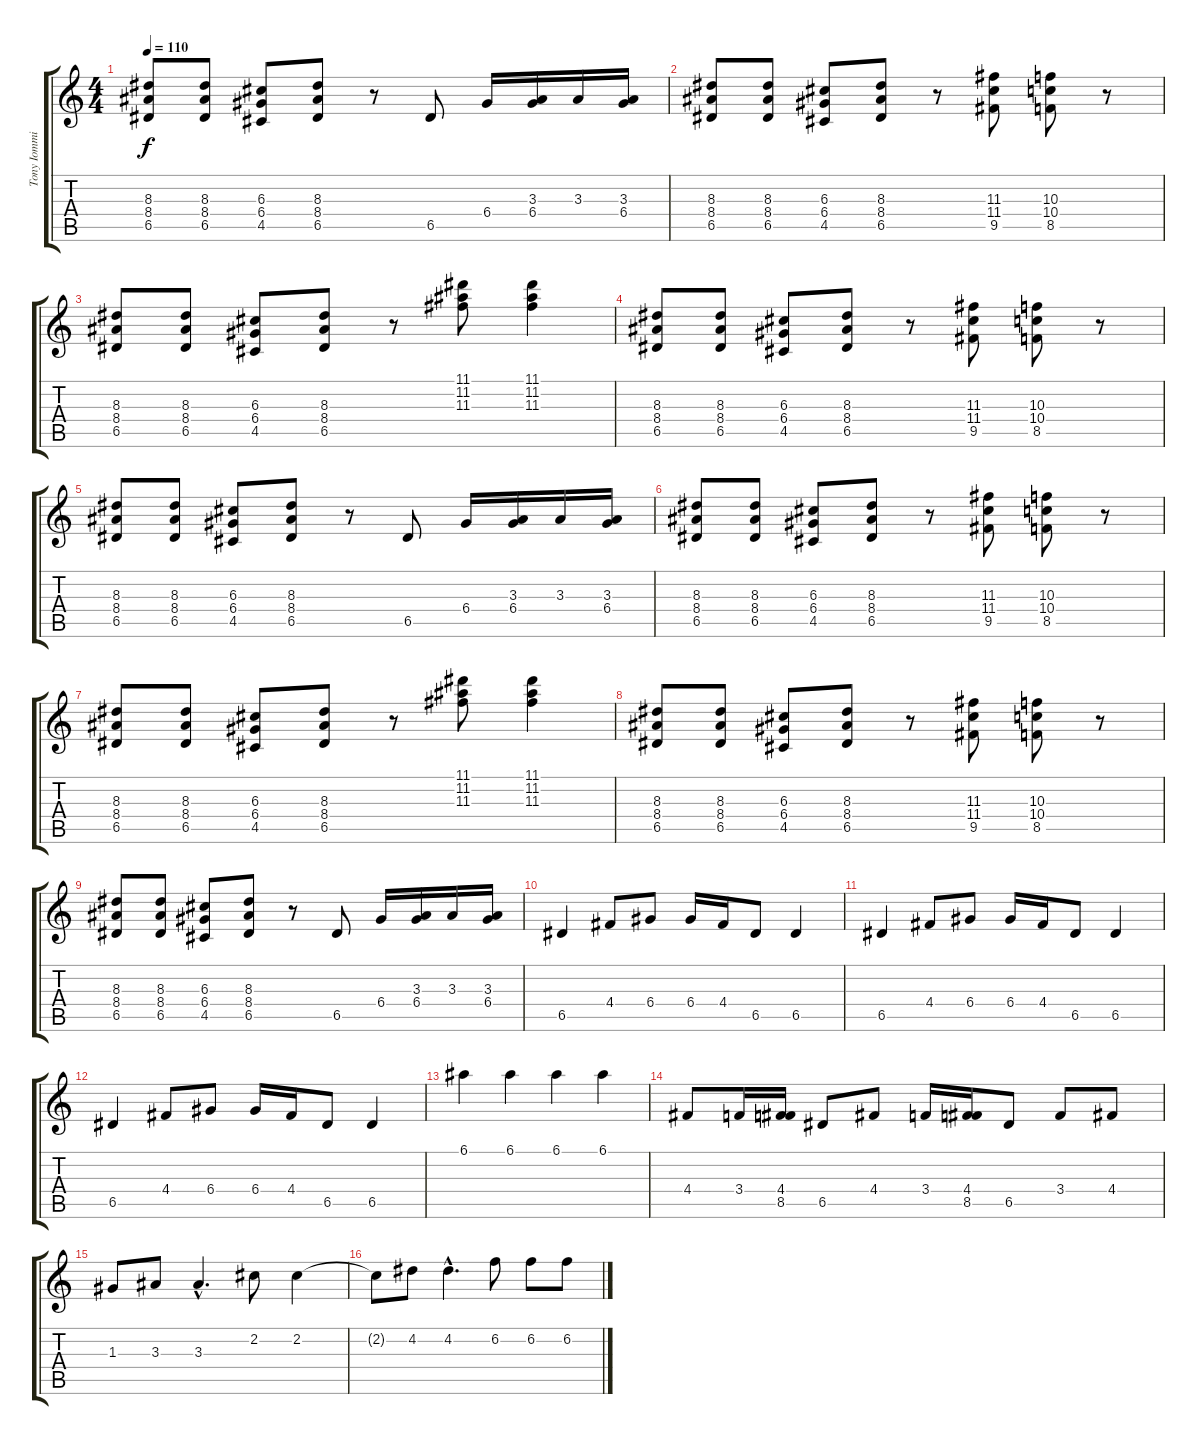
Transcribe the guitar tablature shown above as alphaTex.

\track ("Tony Iommi (Disto Guitar)" "Tony Iommi") {instrument distortionguitar}
\staff {score tabs}
\tuning (E4 B3 G3 D3 A2 E2) {hide}
\ts (4 4)
\tempo 110
\clef g2
\ks c
(8.3 8.4 6.5).8{dy f} (8.3 8.4 6.5).8 (6.3 6.4 4.5).8 (8.3 8.4 6.5).8 r.8 6.5.8 6.4.16 (3.3 6.4).16 3.3.16 (3.3 6.4).16 |
(8.3 8.4 6.5).8 (8.3 8.4 6.5).8 (6.3 6.4 4.5).8 (8.3 8.4 6.5).8 r.8 (11.3 11.4 9.5).8 (10.3 10.4 8.5).8 r.8 |
(8.3 8.4 6.5).8 (8.3 8.4 6.5).8 (6.3 6.4 4.5).8 (8.3 8.4 6.5).8 r.8 (11.1 11.2 11.3).8 (11.1 11.2 11.3).4 |
(8.3 8.4 6.5).8 (8.3 8.4 6.5).8 (6.3 6.4 4.5).8 (8.3 8.4 6.5).8 r.8 (11.3 11.4 9.5).8 (10.3 10.4 8.5).8 r.8 |
(8.3 8.4 6.5).8 (8.3 8.4 6.5).8 (6.3 6.4 4.5).8 (8.3 8.4 6.5).8 r.8 6.5.8 6.4.16 (3.3 6.4).16 3.3.16 (3.3 6.4).16 |
(8.3 8.4 6.5).8 (8.3 8.4 6.5).8 (6.3 6.4 4.5).8 (8.3 8.4 6.5).8 r.8 (11.3 11.4 9.5).8 (10.3 10.4 8.5).8 r.8 |
(8.3 8.4 6.5).8 (8.3 8.4 6.5).8 (6.3 6.4 4.5).8 (8.3 8.4 6.5).8 r.8 (11.1 11.2 11.3).8 (11.1 11.2 11.3).4 |
(8.3 8.4 6.5).8 (8.3 8.4 6.5).8 (6.3 6.4 4.5).8 (8.3 8.4 6.5).8 r.8 (11.3 11.4 9.5).8 (10.3 10.4 8.5).8 r.8 |
(8.3 8.4 6.5).8 (8.3 8.4 6.5).8 (6.3 6.4 4.5).8 (8.3 8.4 6.5).8 r.8 6.5.8 6.4.16 (3.3 6.4).16 3.3.16 (3.3 6.4).16 |
6.5.4 4.4.8 6.4.8 6.4.16 4.4.16 6.5.8 6.5.4 |
6.5.4 4.4.8 6.4.8 6.4.16 4.4.16 6.5.8 6.5.4 |
6.5.4 4.4.8 6.4.8 6.4.16 4.4.16 6.5.8 6.5.4 |
6.1.4 6.1.4 6.1.4 6.1.4 |
4.4.8 3.4.16 (4.4 8.5).16 6.5.8 4.4.8 3.4.16 (4.4 8.5).16 6.5.8 3.4.8 4.4.8 |
1.3.8 3.3.8 3.3{hac}.4{d} 2.2.8 2.2.4 |
2.2{t}.8 4.2.8 4.2{hac}.4{d} 6.2.8 6.2.8 6.2.8
